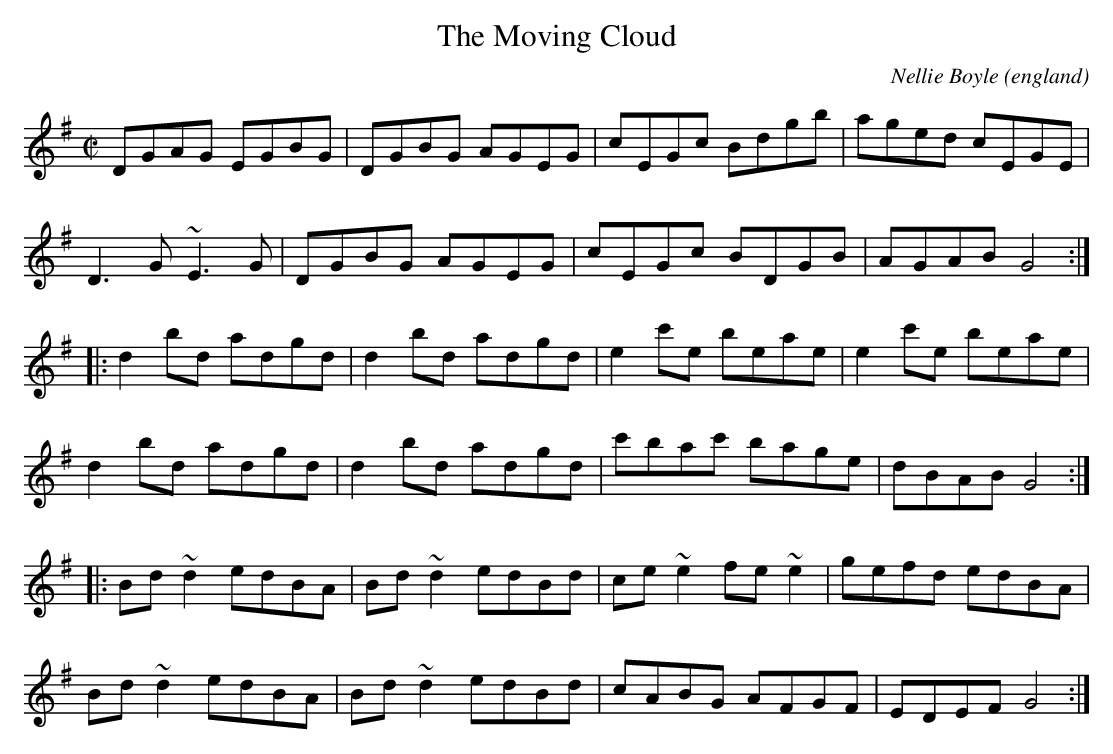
X:1
T:Moving Cloud, The
O:england
C:Nellie Boyle
M:C|
K:G
DGAG EGBG|DGBG AGEG|cEGc Bdgb|aged cEGE|
D3G ~E3G|DGBG AGEG|cEGc BDGB|AGAB G4:|
|:d2bd adgd|d2bd adgd|e2c'e beae|e2c'e beae|
d2bd adgd|d2bd adgd|c'bac' bage|dBAB G4:|
|:Bd~d2 edBA|Bd~d2 edBd|ce~e2 fe~e2|gefd edBA|
Bd~d2 edBA|Bd~d2 edBd|cABG AFGF|EDEF G4:|
